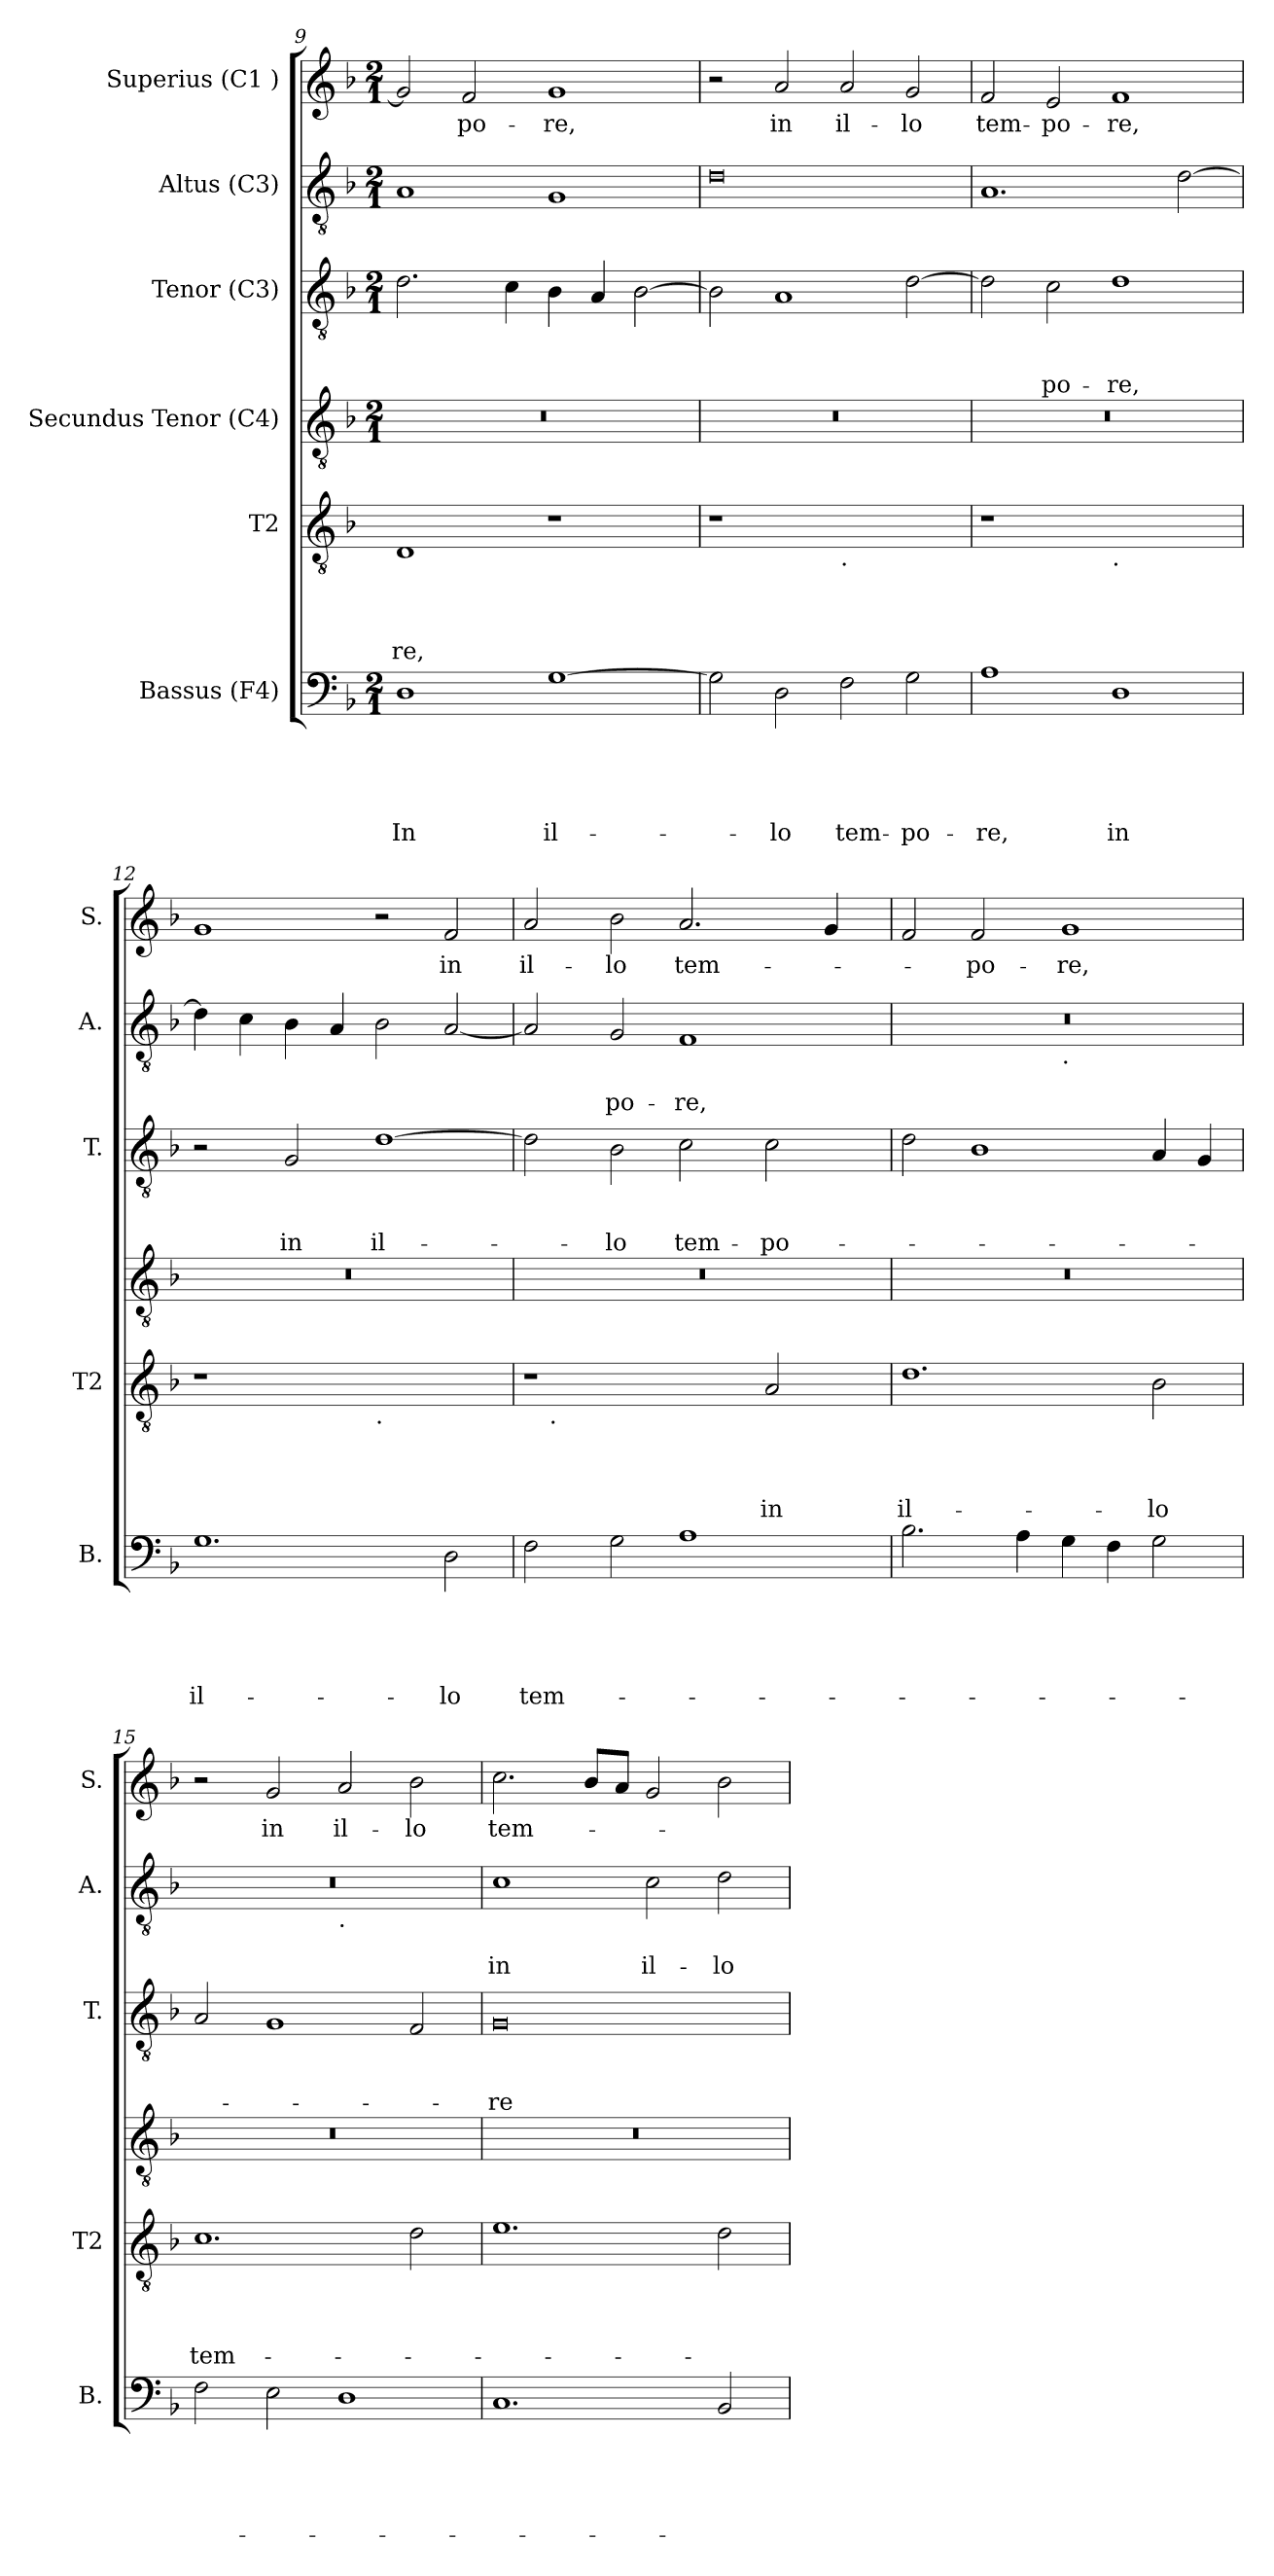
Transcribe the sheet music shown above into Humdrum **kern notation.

**kern	**text	**text	**text	**text	**text	**kern	**text	**text	**text	**text	**kern	**kern	**text	**text	**text	**kern	**text	**text	**kern	**text
*part6	*part6	*part6	*part6	*part6	*part6	*part5	*part5	*part5	*part5	*part5	*part4	*part3	*part3	*part3	*part3	*part2	*part2	*part2	*part1	*part1
*staff6	*staff6	*staff6	*staff6	*staff6	*staff6	*staff5	*staff5	*staff5	*staff5	*staff5	*staff4	*staff3	*staff3	*staff3	*staff3	*staff2	*staff2	*staff2	*staff1	*staff1
*I"Bassus (F4)	*	*	*	*	*	*I"T2	*	*	*	*	*I"Secundus Tenor (C4)	*I"Tenor (C3)	*	*	*	*I"Altus (C3)	*	*	*I"Superius (C1 )	*
*I'B.	*	*	*	*	*	*I'T2	*	*	*	*	*	*I'T.	*	*	*	*I'A.	*	*	*I'S.	*
!!LO:LB:g=z
*clefF4	*	*	*	*	*	*clefGv2	*	*	*	*	*clefGv2	*clefGv2	*	*	*	*clefGv2	*	*	*clefG2	*
*k[b-]	*	*	*	*	*	*k[b-]	*	*	*	*	*k[b-]	*k[b-]	*	*	*	*k[b-]	*	*	*k[b-]	*
*F:	*	*	*	*	*	*F:	*	*	*	*	*F:	*F:	*	*	*	*F:	*	*	*F:	*
*M2/1	*	*	*	*	*	*	*	*	*	*	*M2/1	*M2/1	*	*	*	*M2/1	*	*	*M2/1	*
=9	=9	=9	=9	=9	=9	=9	=9	=9	=9	=9	=9	=9	=9	=9	=9	=9	=9	=9	=9	=9
!	!	!	!	!	!LO:LY:b	!	!	!	!	!LO:LY:b	!	!	!	!	!	!	!	!	!	!
1D	.	.	.	.	In	1D	.	.	.	-re,	0r	2.d\	.	.	.	1A	.	.	2g/]	.
!	!	!	!	!	!	!	!	!	!	!	!	!	!	!	!	!	!	!	!	!LO:LY:b
.	.	.	.	.	.	.	.	.	.	.	.	.	.	.	.	.	.	.	2f/	-po-
.	.	.	.	.	.	.	.	.	.	.	.	4c\	.	.	.	.	.	.	.	.
!	!	!	!	!	!LO:LY:b:rj	!	!	!	!	!	!	!	!	!	!	!	!	!	!	!LO:LY:b
[>1G	.	.	.	.	il-	1r	.	.	.	.	.	4B-\	.	.	.	1G	.	.	1g	-re,
.	.	.	.	.	.	.	.	.	.	.	.	4A/	.	.	.	.	.	.	.	.
.	.	.	.	.	.	.	.	.	.	.	.	[>2B-\	.	.	.	.	.	.	.	.
=10	=10	=10	=10	=10	=10	=10	=10	=10	=10	=10	=10	=10	=10	=10	=10	=10	=10	=10	=10	=10
2G\]	.	.	.	.	.	1r	.	.	.	.	0r	2B-\]	.	.	.	0d	.	.	2r	.
!	!	!	!	!	!LO:LY:b	!	!	!	!	!	!	!	!	!	!	!	!	!	!	!LO:LY:b
2D\	.	.	.	.	-lo	.	.	.	.	.	.	1A	.	.	.	.	.	.	2a/	in
!	!	!	!	!	!	!LO:TX:b:t=.	!	!	!	!	!	!	!	!	!	!	!	!	!	!
!	!	!	!	!	!LO:LY:b	!	!	!	!	!	!	!	!	!	!	!	!	!	!	!LO:LY:b
2F\	.	.	.	.	tem-	1ryy	.	.	.	.	.	.	.	.	.	.	.	.	2a/	il-
!	!	!	!	!	!LO:LY:b	!	!	!	!	!	!	!	!	!	!	!	!	!	!	!LO:LY:b
2G\	.	.	.	.	-po-	.	.	.	.	.	.	[>2d\	.	.	.	.	.	.	2g/	-lo
=11	=11	=11	=11	=11	=11	=11	=11	=11	=11	=11	=11	=11	=11	=11	=11	=11	=11	=11	=11	=11
!	!	!	!	!	!LO:LY:b	!	!	!	!	!	!	!	!	!	!	!	!	!	!	!LO:LY:b
1A	.	.	.	.	-re,	1r	.	.	.	.	0r	2d\]	.	.	.	1.A	.	.	2f/	tem-
!	!	!	!	!	!	!	!	!	!	!	!	!	!	!	!LO:LY:b	!	!	!	!	!LO:LY:b
.	.	.	.	.	.	.	.	.	.	.	.	2c\	.	.	-po-	.	.	.	2e/	-po-
!	!	!	!	!	!	!LO:TX:b:t=.	!	!	!	!	!	!	!	!	!	!	!	!	!	!
!	!	!	!	!	!LO:LY:b	!	!	!	!	!	!	!	!	!	!LO:LY:b	!	!	!	!	!LO:LY:b
1D	.	.	.	.	in	1ryy	.	.	.	.	.	1d	.	.	-re,	.	.	.	1f	-re,
.	.	.	.	.	.	.	.	.	.	.	.	.	.	.	.	[>2d\	.	.	.	.
=12	=12	=12	=12	=12	=12	=12	=12	=12	=12	=12	=12	=12	=12	=12	=12	=12	=12	=12	=12	=12
!	!	!	!	!	!LO:LY:b:rj	!	!	!	!	!	!	!	!	!	!	!	!	!	!	!
1.G	.	.	.	.	il-	1r	.	.	.	.	0r	2r	.	.	.	4d\]	.	.	1g	.
.	.	.	.	.	.	.	.	.	.	.	.	.	.	.	.	4c\	.	.	.	.
!	!	!	!	!	!	!	!	!	!	!	!	!	!	!	!LO:LY:b	!	!	!	!	!
.	.	.	.	.	.	.	.	.	.	.	.	2G/	.	.	in	4B-\	.	.	.	.
.	.	.	.	.	.	.	.	.	.	.	.	.	.	.	.	4A/	.	.	.	.
!	!	!	!	!	!	!LO:TX:b:t=.	!	!	!	!	!	!	!	!	!	!	!	!	!	!
!	!	!	!	!	!	!	!	!	!	!	!	!	!	!	!LO:LY:b:rj	!	!	!	!	!
.	.	.	.	.	.	1ryy	.	.	.	.	.	[>1d	.	.	il-	2B-\	.	.	2r	.
!	!	!	!	!	!LO:LY:b	!	!	!	!	!	!	!	!	!	!	!	!	!	!	!LO:LY:b
2D\	.	.	.	.	-lo	.	.	.	.	.	.	.	.	.	.	[>2A/	.	.	2f/	in
!!LO:PB:g=z
=13	=13	=13	=13	=13	=13	=13	=13	=13	=13	=13	=13	=13	=13	=13	=13	=13	=13	=13	=13	=13
!	!	!	!	!	!LO:LY:b	!	!	!	!	!	!	!	!	!	!	!	!	!	!	!LO:LY:b
*	*	*	*	*	*	*^	*	*	*	*	*	*	*	*	*	*	*	*	*	*
2F\	.	.	.	.	tem-	1r	16.ryy	.	.	.	.	0r	2d\]	.	.	.	2A/]	.	.	2a/	il-
!	!	!	!	!	!	!	!LO:TX:b:t=.	!	!	!	!	!	!	!	!	!	!	!	!	!	!
.	.	.	.	.	.	.	1ryy	.	.	.	.	.	.	.	.	.	.	.	.	.	.
!	!	!	!	!	!	!	!	!	!	!	!	!	!	!	!	!LO:LY:b	!	!	!LO:LY:b	!	!LO:LY:b
2G\	.	.	.	.	.	.	.	.	.	.	.	.	2B-\	.	.	-lo	2G/	.	-po-	2b-\	-lo
!	!	!	!	!	!	!	!	!	!	!	!	!	!	!	!	!LO:LY:b	!	!	!LO:LY:b	!	!LO:LY:b
1A	.	.	.	.	.	2ryy	.	.	.	.	.	.	2c\	.	.	tem-	1F	.	-re,	2.a/	tem-
.	.	.	.	.	.	.	2ryy	.	.	.	.	.	.	.	.	.	.	.	.	.	.
!	!	!	!	!	!	!	!	!	!	!	!LO:LY:b	!	!	!	!	!LO:LY:b	!	!	!	!	!
.	.	.	.	.	.	2A/	.	.	.	.	in	.	2c\	.	.	-po-	.	.	.	.	.
.	.	.	.	.	.	.	4ryy	.	.	.	.	.	.	.	.	.	.	.	.	.	.
.	.	.	.	.	.	.	.	.	.	.	.	.	.	.	.	.	.	.	.	4g/	.
.	.	.	.	.	.	.	8ryy	.	.	.	.	.	.	.	.	.	.	.	.	.	.
.	.	.	.	.	.	.	32ryy	.	.	.	.	.	.	.	.	.	.	.	.	.	.
=14	=14	=14	=14	=14	=14	=14	=14	=14	=14	=14	=14	=14	=14	=14	=14	=14	=14	=14	=14	=14	=14
!	!	!	!	!	!	!	!	!	!	!	!LO:LY:b:rj	!	!	!	!	!	!	!	!	!	!
*	*	*	*	*	*	*v	*v	*	*	*	*	*	*	*	*	*	*^	*	*	*	*
2.B-\	.	.	.	.	.	1.d	.	.	.	il-	0r	2d\	.	.	.	0r	1ryy	.	.	2f/	.
!	!	!	!	!	!	!	!	!	!	!	!	!	!	!	!	!	!	!	!	!	!LO:LY:b
.	.	.	.	.	.	.	.	.	.	.	.	1B-	.	.	.	.	.	.	.	2f/	-po-
4A\	.	.	.	.	.	.	.	.	.	.	.	.	.	.	.	.	.	.	.	.	.
!	!	!	!	!	!	!	!	!	!	!	!	!	!	!	!	!	!LO:TX:b:t=.	!	!	!	!
!	!	!	!	!	!	!	!	!	!	!	!	!	!	!	!	!	!	!	!	!	!LO:LY:b
4G\	.	.	.	.	.	.	.	.	.	.	.	.	.	.	.	.	1ryy	.	.	1g	-re,
4F\	.	.	.	.	.	.	.	.	.	.	.	.	.	.	.	.	.	.	.	.	.
!	!	!	!	!	!	!	!	!	!	!LO:LY:b	!	!	!	!	!	!	!	!	!	!	!
2G\	.	.	.	.	.	2B-\	.	.	.	-lo	.	4A/	.	.	.	.	.	.	.	.	.
.	.	.	.	.	.	.	.	.	.	.	.	4G/	.	.	.	.	.	.	.	.	.
=15	=15	=15	=15	=15	=15	=15	=15	=15	=15	=15	=15	=15	=15	=15	=15	=15	=15	=15	=15	=15	=15
!	!	!	!	!	!	!	!	!	!	!LO:LY:b	!	!	!	!	!	!	!	!	!	!	!
2F\	.	.	.	.	.	1.c	.	.	.	tem-	0r	2A/	.	.	.	0r	1ryy	.	.	2r	.
!	!	!	!	!	!	!	!	!	!	!	!	!	!	!	!	!	!	!	!	!	!LO:LY:b
2E\	.	.	.	.	.	.	.	.	.	.	.	1G	.	.	.	.	.	.	.	2g/	in
!	!	!	!	!	!	!	!	!	!	!	!	!	!	!	!	!	!LO:TX:b:t=.	!	!	!	!
!	!	!	!	!	!	!	!	!	!	!	!	!	!	!	!	!	!	!	!	!	!LO:LY:b
1D	.	.	.	.	.	.	.	.	.	.	.	.	.	.	.	.	1ryy	.	.	2a/	il-
!	!	!	!	!	!	!	!	!	!	!	!	!	!	!	!	!	!	!	!	!	!LO:LY:b
.	.	.	.	.	.	2d\	.	.	.	.	.	2F/	.	.	.	.	.	.	.	2b-\	-lo
=16	=16	=16	=16	=16	=16	=16	=16	=16	=16	=16	=16	=16	=16	=16	=16	=16	=16	=16	=16	=16	=16
!	!	!	!	!	!	!	!	!	!	!	!	!	!	!	!LO:LY:b:rj	!	!	!	!LO:LY:b	!	!LO:LY:b
*	*	*	*	*	*	*	*	*	*	*	*	*	*	*	*	*v	*v	*	*	*	*
1.C	.	.	.	.	.	1.e	.	.	.	.	0r	0G	.	.	-re	1c	.	in	2.cc\	tem-
.	.	.	.	.	.	.	.	.	.	.	.	.	.	.	.	.	.	.	8b-/L	.
.	.	.	.	.	.	.	.	.	.	.	.	.	.	.	.	.	.	.	8a/J	.
!	!	!	!	!	!	!	!	!	!	!	!	!	!	!	!	!	!	!LO:LY:b	!	!
.	.	.	.	.	.	.	.	.	.	.	.	.	.	.	.	2c\	.	il-	2g/	.
!	!	!	!	!	!	!	!	!	!	!	!	!	!	!	!	!	!	!LO:LY:b	!	!
2BB-/	.	.	.	.	.	2d\	.	.	.	.	.	.	.	.	.	2d\	.	-lo	2b-\	.
=	=	=	=	=	=	=	=	=	=	=	=	=	=	=	=	=	=	=	=	=
*-	*-	*-	*-	*-	*-	*-	*-	*-	*-	*-	*-	*-	*-	*-	*-	*-	*-	*-	*-	*-
